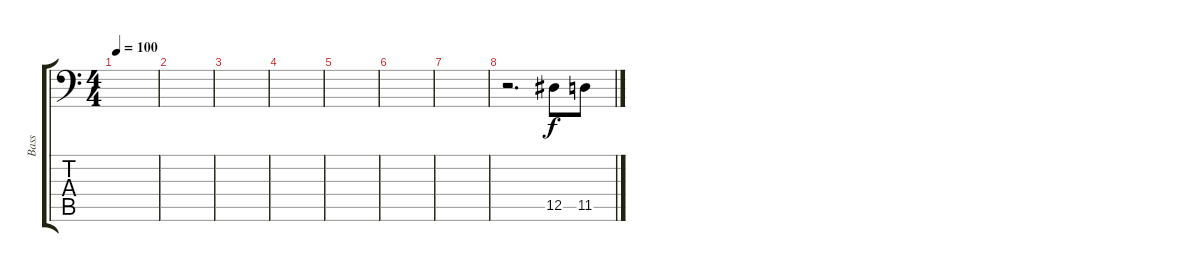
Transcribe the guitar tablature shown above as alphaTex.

\track ("Bass" "Bass") {instrument acousticguitarnylon}
\staff {score tabs}
\tuning (B2 Gb2 Db2 Ab1 Eb1 Bb0) {hide}
\ts (4 4)
\tempo 100
\clef f4
\ks c
|
|
|
|
|
|
|
r.2{d} 12.5.8 11.5.8
